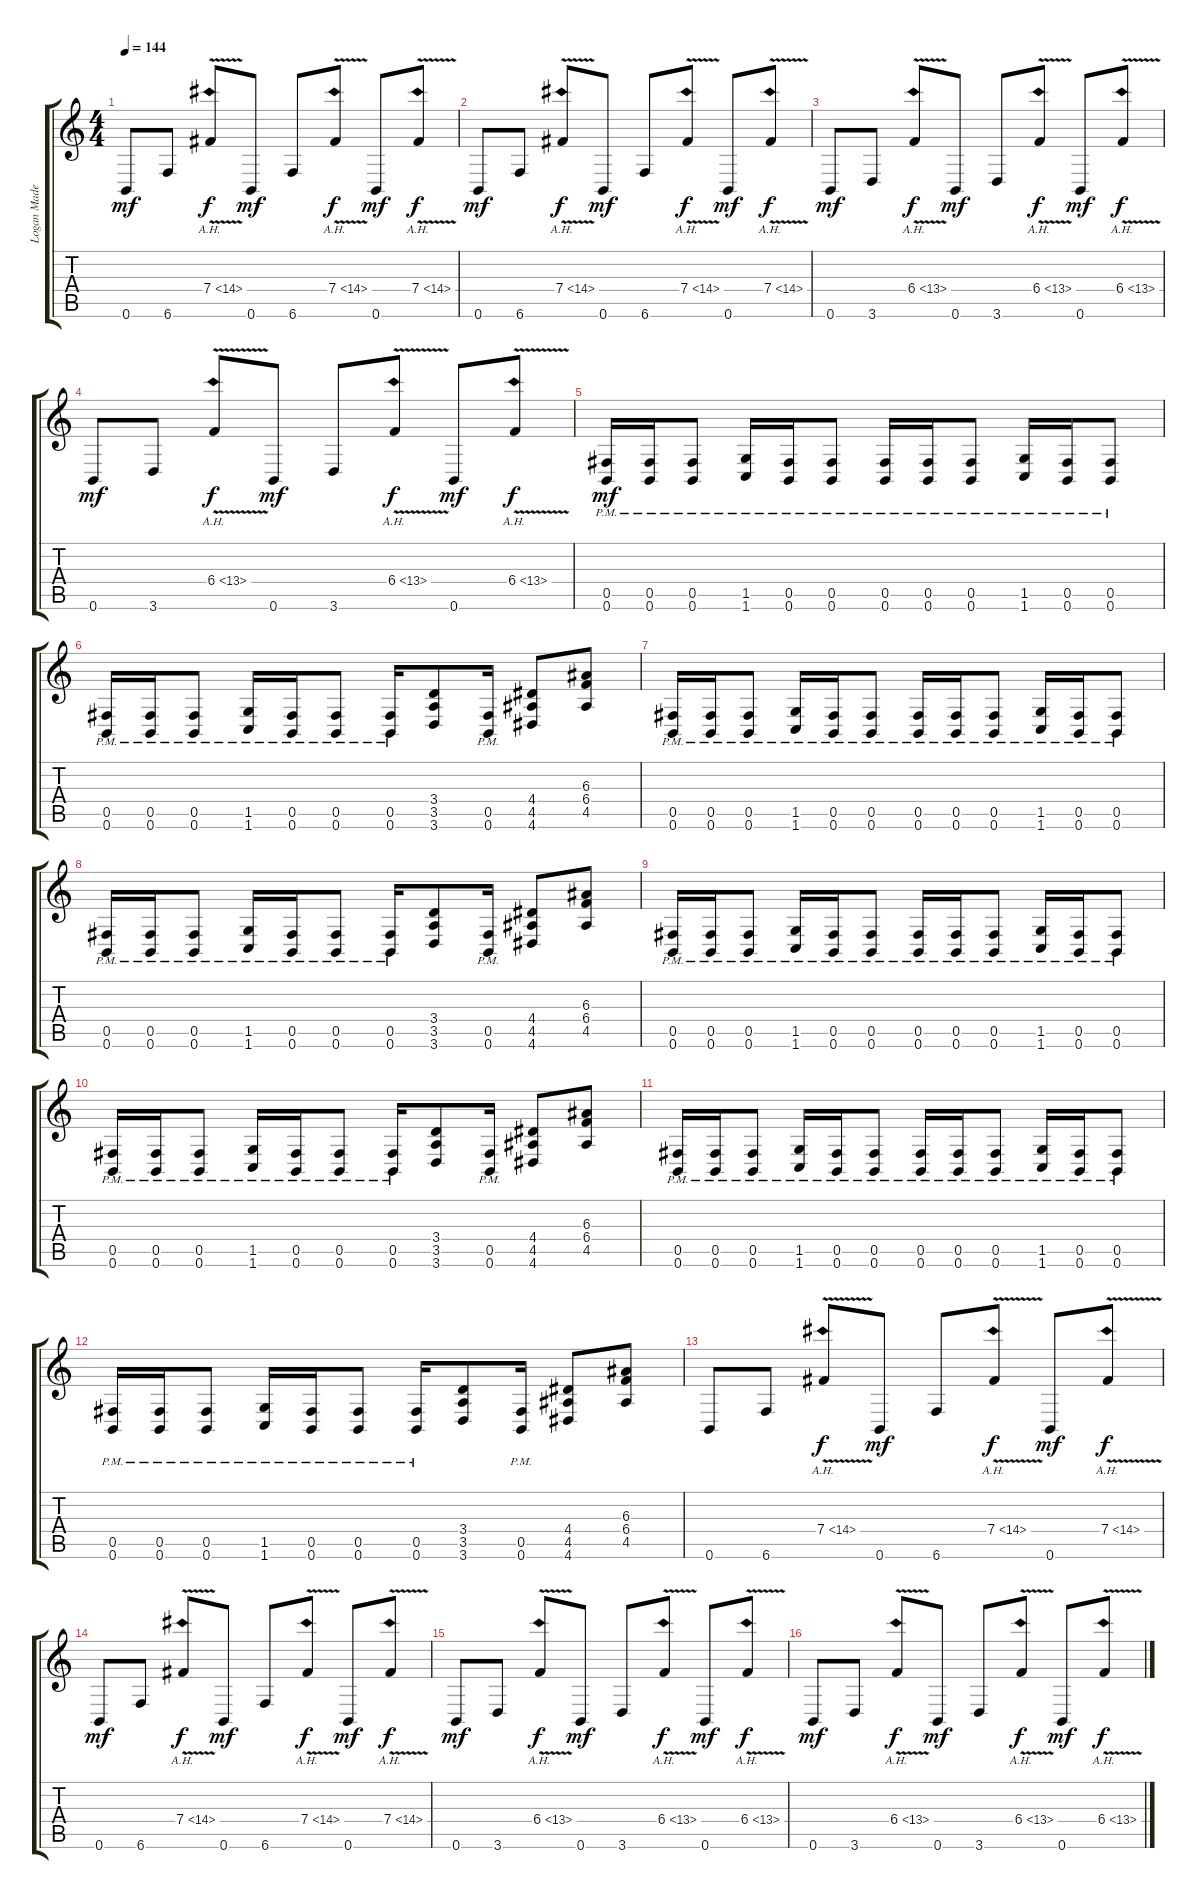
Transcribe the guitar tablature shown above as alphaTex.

\track ("Logan Mader" "Logan Made") {instrument distortionguitar}
\staff {score tabs}
\tuning (Db4 Ab3 E3 B2 Gb2 B1) {hide}
\ts (4 4)
\tempo 144
\clef g2
\ks c
0.6.8{dy mf} 6.6.8 7.4{ah 7 v}.8{dy f} 0.6.8{dy mf} 6.6.8 7.4{ah 7 v}.8{dy f} 0.6.8{dy mf} 7.4{ah 7 v}.8{dy f} |
0.6.8{dy mf} 6.6.8 7.4{ah 7 v}.8{dy f} 0.6.8{dy mf} 6.6.8 7.4{ah 7 v}.8{dy f} 0.6.8{dy mf} 7.4{ah 7 v}.8{dy f} |
0.6.8{dy mf} 3.6.8 6.4{ah 7 v}.8{dy f} 0.6.8{dy mf} 3.6.8 6.4{ah 7 v}.8{dy f} 0.6.8{dy mf} 6.4{ah 7 v}.8{dy f} |
0.6.8{dy mf} 3.6.8 6.4{ah 7 v}.8{dy f} 0.6.8{dy mf} 3.6.8 6.4{ah 7 v}.8{dy f} 0.6.8{dy mf} 6.4{ah 7 v}.8{dy f} |
(0.5{pm} 0.6{pm}).16{dy mf} (0.5{pm} 0.6{pm}).16 (0.5{pm} 0.6{pm}).8 (1.5{pm} 1.6{pm}).16 (0.5{pm} 0.6{pm}).16 (0.5{pm} 0.6{pm}).8 (0.5{pm} 0.6{pm}).16 (0.5{pm} 0.6{pm}).16 (0.5{pm} 0.6{pm}).8 (1.5{pm} 1.6{pm}).16 (0.5{pm} 0.6{pm}).16 (0.5{pm} 0.6{pm}).8 |
(0.5{pm} 0.6{pm}).16 (0.5{pm} 0.6{pm}).16 (0.5{pm} 0.6{pm}).8 (1.5{pm} 1.6{pm}).16 (0.5{pm} 0.6{pm}).16 (0.5{pm} 0.6{pm}).8 (0.5{pm} 0.6{pm}).16 (3.4 3.5 3.6).8 (0.5{pm} 0.6{pm}).16 (4.4 4.5 4.6).8 (6.3 6.4 4.5).8 |
(0.5{pm} 0.6{pm}).16 (0.5{pm} 0.6{pm}).16 (0.5{pm} 0.6{pm}).8 (1.5{pm} 1.6{pm}).16 (0.5{pm} 0.6{pm}).16 (0.5{pm} 0.6{pm}).8 (0.5{pm} 0.6{pm}).16 (0.5{pm} 0.6{pm}).16 (0.5{pm} 0.6{pm}).8 (1.5{pm} 1.6{pm}).16 (0.5{pm} 0.6{pm}).16 (0.5{pm} 0.6{pm}).8 |
(0.5{pm} 0.6{pm}).16 (0.5{pm} 0.6{pm}).16 (0.5{pm} 0.6{pm}).8 (1.5{pm} 1.6{pm}).16 (0.5{pm} 0.6{pm}).16 (0.5{pm} 0.6{pm}).8 (0.5{pm} 0.6{pm}).16 (3.4 3.5 3.6).8 (0.5{pm} 0.6{pm}).16 (4.4 4.5 4.6).8 (6.3 6.4 4.5).8 |
(0.5{pm} 0.6{pm}).16 (0.5{pm} 0.6{pm}).16 (0.5{pm} 0.6{pm}).8 (1.5{pm} 1.6{pm}).16 (0.5{pm} 0.6{pm}).16 (0.5{pm} 0.6{pm}).8 (0.5{pm} 0.6{pm}).16 (0.5{pm} 0.6{pm}).16 (0.5{pm} 0.6{pm}).8 (1.5{pm} 1.6{pm}).16 (0.5{pm} 0.6{pm}).16 (0.5{pm} 0.6{pm}).8 |
(0.5{pm} 0.6{pm}).16 (0.5{pm} 0.6{pm}).16 (0.5{pm} 0.6{pm}).8 (1.5{pm} 1.6{pm}).16 (0.5{pm} 0.6{pm}).16 (0.5{pm} 0.6{pm}).8 (0.5{pm} 0.6{pm}).16 (3.4 3.5 3.6).8 (0.5{pm} 0.6{pm}).16 (4.4 4.5 4.6).8 (6.3 6.4 4.5).8 |
(0.5{pm} 0.6{pm}).16 (0.5{pm} 0.6{pm}).16 (0.5{pm} 0.6{pm}).8 (1.5{pm} 1.6{pm}).16 (0.5{pm} 0.6{pm}).16 (0.5{pm} 0.6{pm}).8 (0.5{pm} 0.6{pm}).16 (0.5{pm} 0.6{pm}).16 (0.5{pm} 0.6{pm}).8 (1.5{pm} 1.6{pm}).16 (0.5{pm} 0.6{pm}).16 (0.5{pm} 0.6{pm}).8 |
(0.5{pm} 0.6{pm}).16 (0.5{pm} 0.6{pm}).16 (0.5{pm} 0.6{pm}).8 (1.5{pm} 1.6{pm}).16 (0.5{pm} 0.6{pm}).16 (0.5{pm} 0.6{pm}).8 (0.5{pm} 0.6{pm}).16 (3.4 3.5 3.6).8 (0.5{pm} 0.6{pm}).16 (4.4 4.5 4.6).8 (6.3 6.4 4.5).8 |
0.6.8 6.6.8 7.4{ah 7 v}.8{dy f} 0.6.8{dy mf} 6.6.8 7.4{ah 7 v}.8{dy f} 0.6.8{dy mf} 7.4{ah 7 v}.8{dy f} |
0.6.8{dy mf} 6.6.8 7.4{ah 7 v}.8{dy f} 0.6.8{dy mf} 6.6.8 7.4{ah 7 v}.8{dy f} 0.6.8{dy mf} 7.4{ah 7 v}.8{dy f} |
0.6.8{dy mf} 3.6.8 6.4{ah 7 v}.8{dy f} 0.6.8{dy mf} 3.6.8 6.4{ah 7 v}.8{dy f} 0.6.8{dy mf} 6.4{ah 7 v}.8{dy f} |
0.6.8{dy mf} 3.6.8 6.4{ah 7 v}.8{dy f} 0.6.8{dy mf} 3.6.8 6.4{ah 7 v}.8{dy f} 0.6.8{dy mf} 6.4{ah 7 v}.8{dy f}
